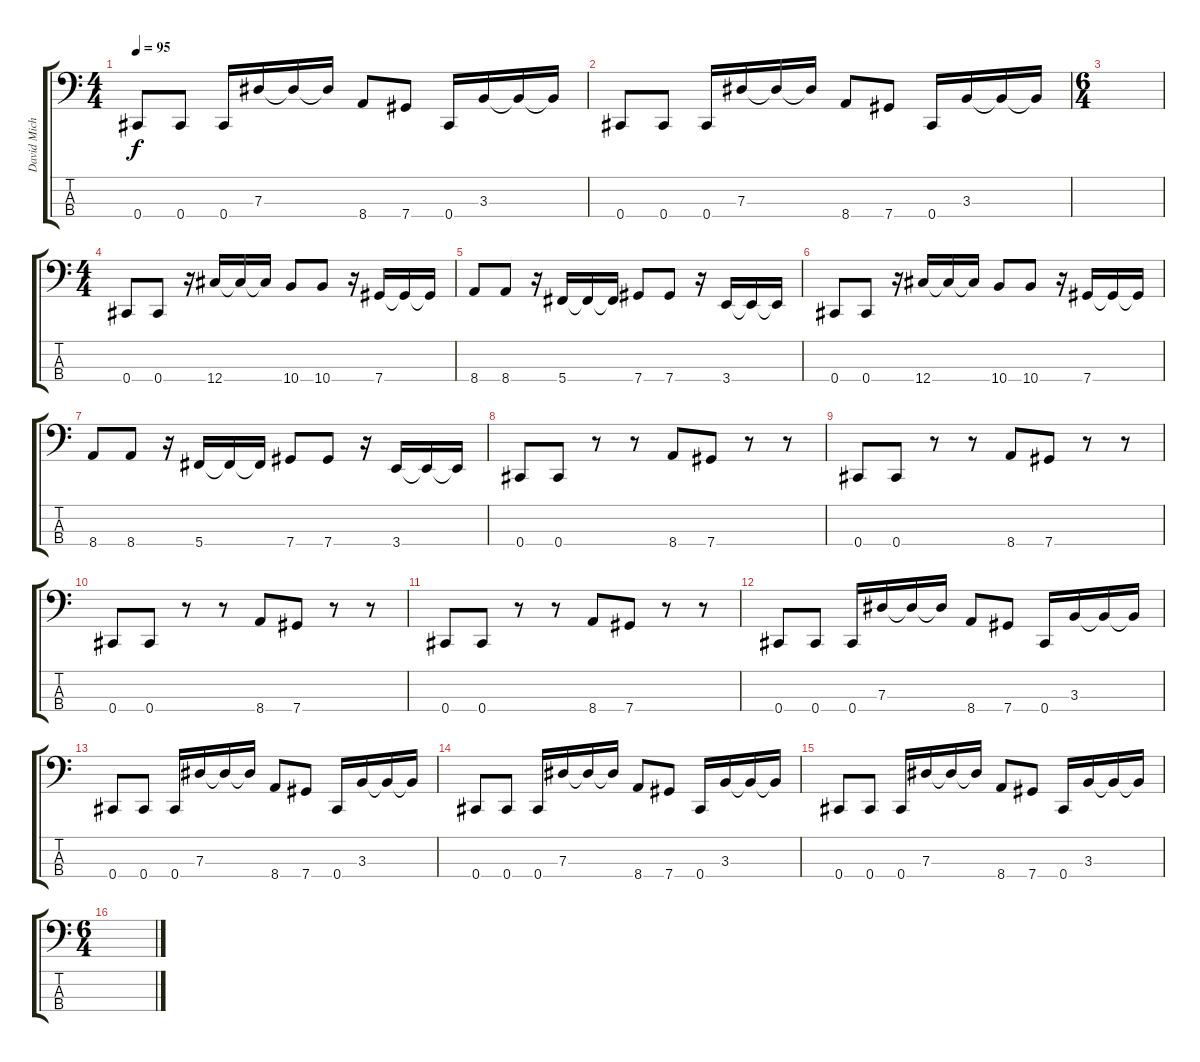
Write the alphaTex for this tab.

\track ("David Michael Farrell" "David Mich") {instrument electricbasspick}
\staff {score tabs}
\tuning (Gb2 Db2 Ab1 Db1) {hide}
\ts (4 4)
\tempo 95
\clef f4
\ks c
0.4.8{dy f instrument electricbassfinger} 0.4.8 0.4.16 7.3.16 7.3{t}.16 7.3{t}.16 8.4.8 7.4.8 0.4.16 3.3.16 3.3{t}.16 3.3{t}.16 |
0.4.8{instrument electricbassfinger} 0.4.8 0.4.16 7.3.16 7.3{t}.16 7.3{t}.16 8.4.8 7.4.8 0.4.16 3.3.16 3.3{t}.16 3.3{t}.16 |
\ts (6 4)
|
\ts (4 4)
0.4.8{instrument electricbassfinger} 0.4.8 r.16 12.4.16 12.4{t}.16 12.4{t}.16 10.4.8 10.4.8 r.16 7.4.16 7.4{t}.16 7.4{t}.16 |
8.4.8{instrument electricbassfinger} 8.4.8 r.16 5.4.16 5.4{t}.16 5.4{t}.16 7.4.8 7.4.8 r.16 3.4.16 3.4{t}.16 3.4{t}.16 |
0.4.8{instrument electricbassfinger} 0.4.8 r.16 12.4.16 12.4{t}.16 12.4{t}.16 10.4.8 10.4.8 r.16 7.4.16 7.4{t}.16 7.4{t}.16 |
8.4.8{instrument electricbassfinger} 8.4.8 r.16 5.4.16 5.4{t}.16 5.4{t}.16 7.4.8 7.4.8 r.16 3.4.16 3.4{t}.16 3.4{t}.16 |
0.4.8{instrument electricbasspick} 0.4.8 r.8 r.8 8.4.8 7.4.8 r.8 r.8 |
0.4.8{instrument electricbasspick} 0.4.8 r.8 r.8 8.4.8 7.4.8 r.8 r.8 |
0.4.8{instrument electricbasspick} 0.4.8 r.8 r.8 8.4.8 7.4.8 r.8 r.8 |
0.4.8{instrument electricbasspick} 0.4.8 r.8 r.8 8.4.8 7.4.8 r.8 r.8 |
0.4.8{instrument electricbassfinger} 0.4.8 0.4.16 7.3.16 7.3{t}.16 7.3{t}.16 8.4.8 7.4.8 0.4.16 3.3.16 3.3{t}.16 3.3{t}.16 |
0.4.8{instrument electricbassfinger} 0.4.8 0.4.16 7.3.16 7.3{t}.16 7.3{t}.16 8.4.8 7.4.8 0.4.16 3.3.16 3.3{t}.16 3.3{t}.16 |
0.4.8{instrument electricbassfinger} 0.4.8 0.4.16 7.3.16 7.3{t}.16 7.3{t}.16 8.4.8 7.4.8 0.4.16 3.3.16 3.3{t}.16 3.3{t}.16 |
0.4.8{instrument electricbassfinger} 0.4.8 0.4.16 7.3.16 7.3{t}.16 7.3{t}.16 8.4.8 7.4.8 0.4.16 3.3.16 3.3{t}.16 3.3{t}.16 |
\ts (6 4)
